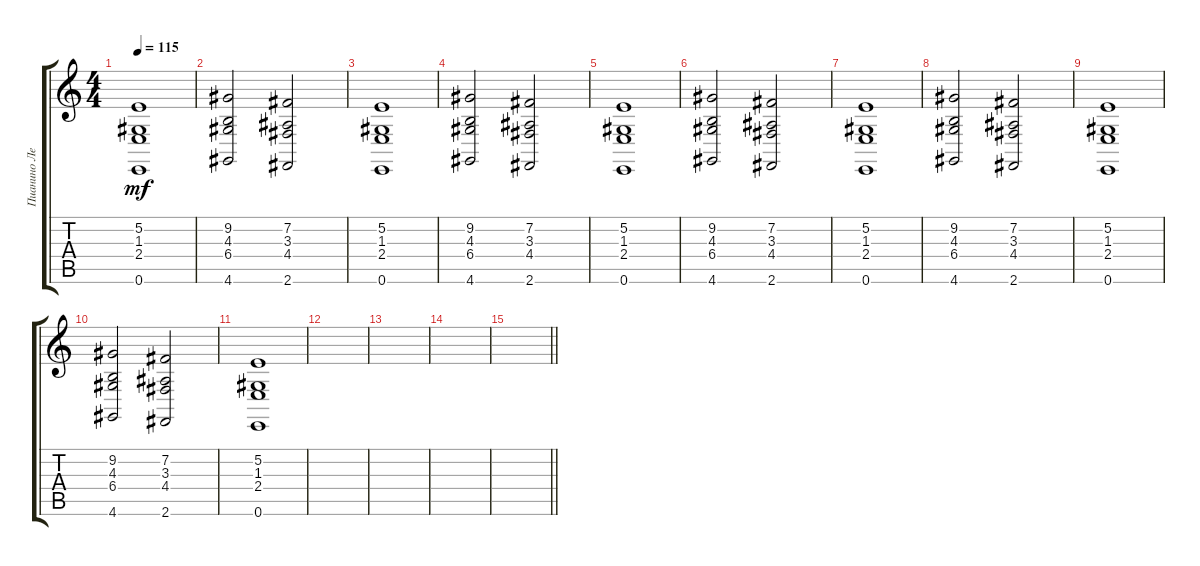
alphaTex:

\track ("Пианино Левая Рука" "Пианино Ле") {instrument acousticgrandpiano}
\staff {score tabs}
\tuning (E4 B3 G3 D3 A2 E2) {hide}
\ts (4 4)
\tempo 115
\clef g2
\ks c
(5.2 1.3 2.4 0.6).1{dy mf} |
(9.2 4.3 6.4 4.6).2 (7.2 3.3 4.4 2.6).2 |
(5.2 1.3 2.4 0.6).1 |
(9.2 4.3 6.4 4.6).2 (7.2 3.3 4.4 2.6).2 |
(5.2 1.3 2.4 0.6).1 |
(9.2 4.3 6.4 4.6).2 (7.2 3.3 4.4 2.6).2 |
(5.2 1.3 2.4 0.6).1 |
(9.2 4.3 6.4 4.6).2 (7.2 3.3 4.4 2.6).2 |
(5.2 1.3 2.4 0.6).1 |
(9.2 4.3 6.4 4.6).2 (7.2 3.3 4.4 2.6).2 |
(5.2 1.3 2.4 0.6).1 |
|
|
|
\barLineRight lightlight
